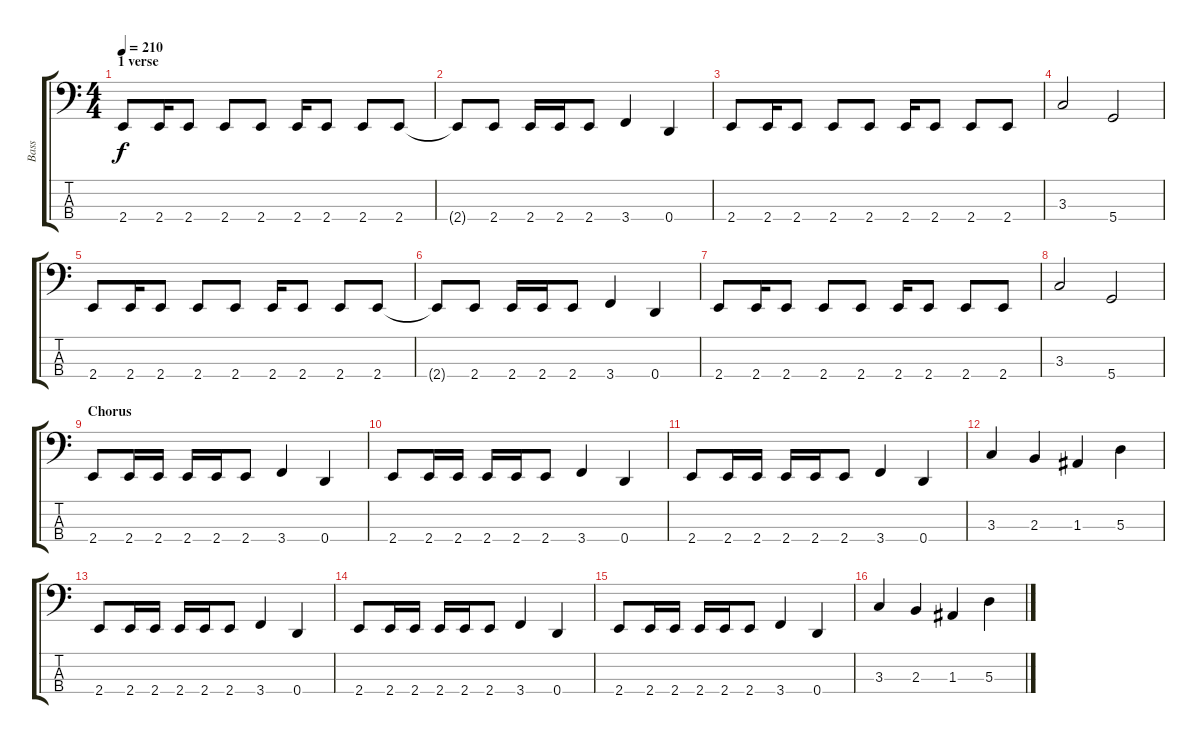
\track ("Bass" "Bass") {instrument electricbasspick}
\staff {score tabs}
\tuning (G2 D2 A1 D1) {hide}
\ts (4 4)
\section ("" "1 verse")
\tempo 210
\clef f4
\ks c
2.4.8{dy f} 2.4.16 2.4.8 2.4.8 2.4.8 2.4.16 2.4.8 2.4.8 2.4.8 |
2.4{t}.8 2.4.8 2.4.16 2.4.16 2.4.8 3.4.4 0.4.4 |
2.4.8 2.4.16 2.4.8 2.4.8 2.4.8 2.4.16 2.4.8 2.4.8 2.4.8 |
3.3.2 5.4.2 |
2.4.8 2.4.16 2.4.8 2.4.8 2.4.8 2.4.16 2.4.8 2.4.8 2.4.8 |
2.4{t}.8 2.4.8 2.4.16 2.4.16 2.4.8 3.4.4 0.4.4 |
2.4.8 2.4.16 2.4.8 2.4.8 2.4.8 2.4.16 2.4.8 2.4.8 2.4.8 |
3.3.2 5.4.2 |
\section ("" "Chorus")
2.4.8 2.4.16 2.4.16 2.4.16 2.4.16 2.4.8 3.4.4 0.4.4 |
2.4.8 2.4.16 2.4.16 2.4.16 2.4.16 2.4.8 3.4.4 0.4.4 |
2.4.8 2.4.16 2.4.16 2.4.16 2.4.16 2.4.8 3.4.4 0.4.4 |
3.3.4 2.3.4 1.3.4 5.3.4 |
2.4.8 2.4.16 2.4.16 2.4.16 2.4.16 2.4.8 3.4.4 0.4.4 |
2.4.8 2.4.16 2.4.16 2.4.16 2.4.16 2.4.8 3.4.4 0.4.4 |
2.4.8 2.4.16 2.4.16 2.4.16 2.4.16 2.4.8 3.4.4 0.4.4 |
3.3.4 2.3.4 1.3.4 5.3.4
